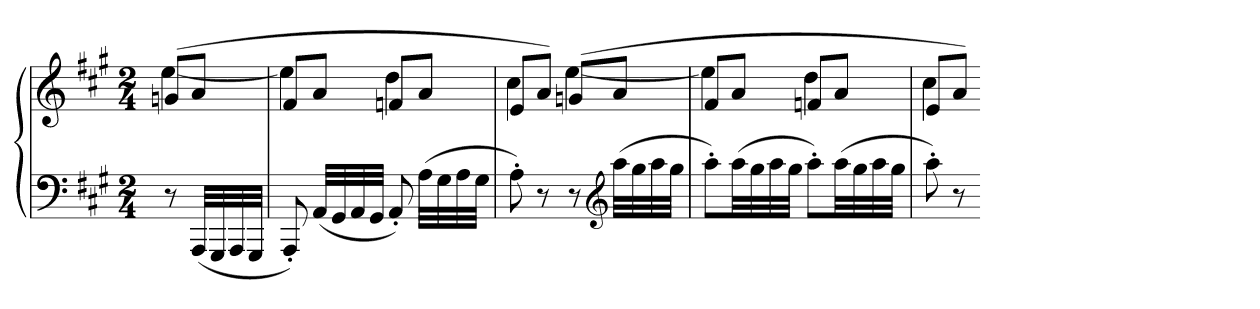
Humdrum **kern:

**kern	**kern
*part1	*part1
*staff2	*staff1
*clefF4	*clefG2
*k[f#c#g#]	*k[f#c#g#]
*A:	*A:
*M2/4	*M2/4
=	=
*	*^
8r	(8gnL	[4ee
(32AAALLL	8aJ	.
32GGG#	.	.
32AAA	.	.
32GGG#JJJ	.	.
=191	=191	=191
8AAA')	8f#L	4ee]
(32AALLL	8aJ	.
32GG#	.	.
32AA	.	.
32GG#JJJ	.	.
8AA')	8fnL	4dd
(32ALLL	8aJ	.
32G#	.	.
32A	.	.
32G#JJJ	.	.
=192	=192	=192
8A')	8eL	4cc#
8r	8aJ)	.
8r	(8gnL	[4ee
*clefG2	*	*
(32aaLLL	8aJ	.
32gg#	.	.
32aa	.	.
32gg#JJJ	.	.
=193	=193	=193
8aa'L)	8f#L	4ee]
(32aaLL	8aJ	.
32gg#	.	.
32aa	.	.
32gg#JJJ	.	.
8aa'L)	8fnL	4dd
(32aaLL	8aJ	.
32gg#	.	.
32aa	.	.
32gg#JJJ	.	.
=194	=194	=194
8aa')	8eL	4cc#
8r	8aJ)	.
*	*v	*v
=-	=-
*-	*-
